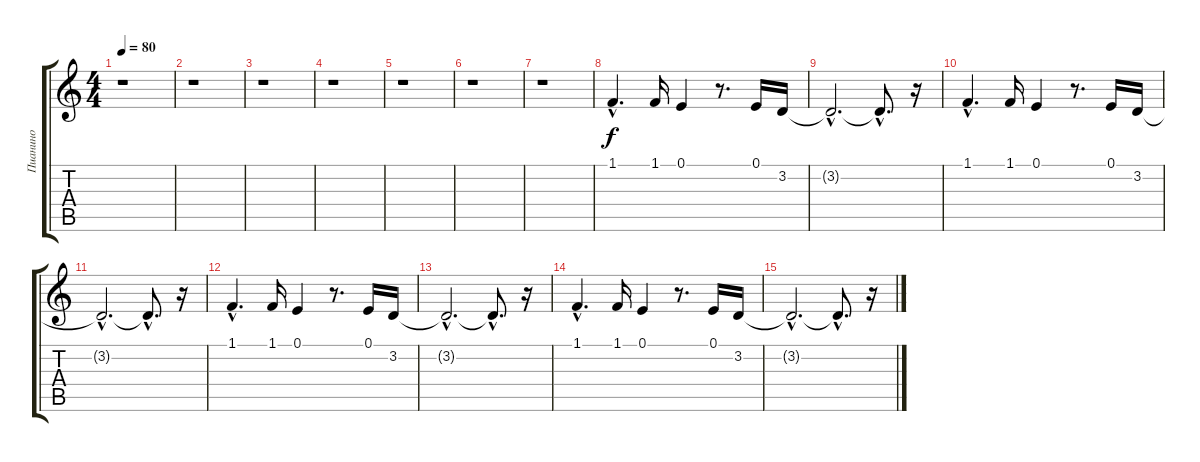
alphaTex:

\track ("Пианино" "Пианино") {instrument acousticgrandpiano}
\staff {score tabs}
\tuning (E4 B3 G3 D3 A2 E2) {hide}
\ts (4 4)
\tempo 80
\clef g2
\ks c
r.1{dy f} |
r.1 |
r.1 |
r.1 |
r.1 |
r.1 |
r.1 |
1.1{hac}.4{d} 1.1.16 0.1.4 r.8{d} 0.1.16 3.2.16 |
3.2{hac t}.2{d} 3.2{hac t}.8{d} r.16 |
1.1{hac}.4{d} 1.1.16 0.1.4 r.8{d} 0.1.16 3.2.16 |
3.2{hac t}.2{d} 3.2{hac t}.8{d} r.16 |
1.1{hac}.4{d} 1.1.16 0.1.4 r.8{d} 0.1.16 3.2.16 |
3.2{hac t}.2{d} 3.2{hac t}.8{d} r.16 |
1.1{hac}.4{d} 1.1.16 0.1.4 r.8{d} 0.1.16 3.2.16 |
3.2{hac t}.2{d} 3.2{hac t}.8{d} r.16
